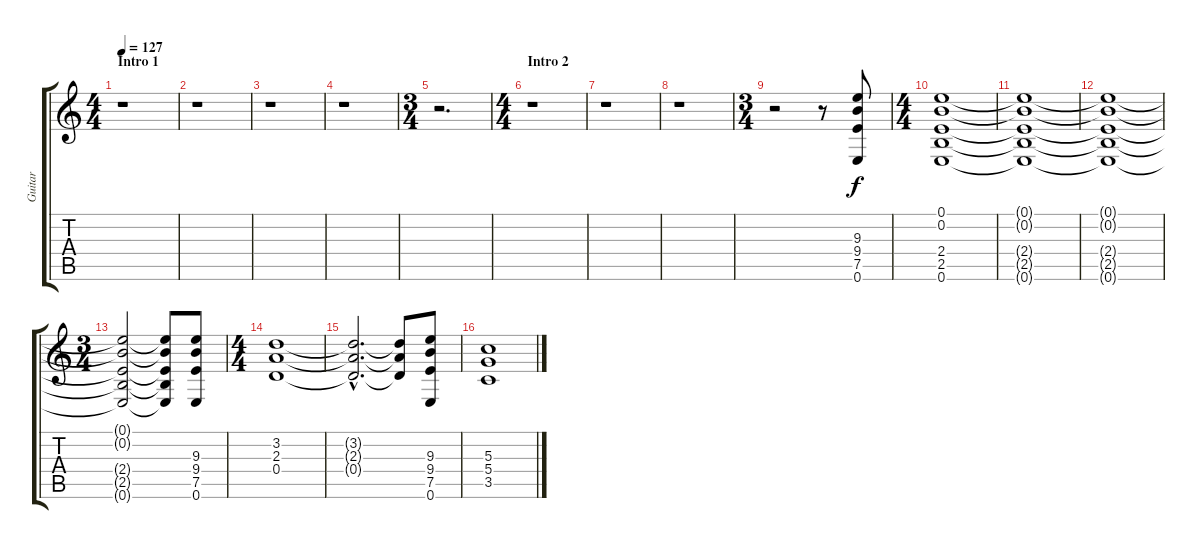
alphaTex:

\track ("Guitar " "Guitar ") {instrument distortionguitar}
\staff {score tabs}
\tuning (E4 B3 G3 D3 A2 E2) {hide}
\ts (4 4)
\section ("" "Intro 1")
\tempo 127
\clef g2
\ks c
r.1{dy f instrument distortionguitar} |
r.1 |
r.1 |
r.1 |
\ts (3 4)
r.2{d} |
\ts (4 4)
\section ("" "Intro 2")
r.1 |
r.1 |
r.1 |
\ts (3 4)
r.2 r.8 (9.3 9.4 7.5 0.6).8 |
\ts (4 4)
(0.1 0.2 2.4 2.5 0.6).1 |
(0.1{t} 0.2{t} 2.4{t} 2.5{t} 0.6{t}).1 |
(0.1{t} 0.2{t} 2.4{t} 2.5{t} 0.6{t}).1 |
\ts (3 4)
(0.1{t} 0.2{t} 2.4{t} 2.5{t} 0.6{t}).2 (0.1{t} 0.2{t} 2.4{t} 2.5{t} 0.6{t}).8 (9.3 9.4 7.5 0.6).8 |
\ts (4 4)
(3.2 2.3 0.4).1 |
(3.2{hac t} 2.3{hac t} 0.4{hac t}).2{d} (3.2{t} 2.3{t} 0.4{t}).8 (9.3 9.4 7.5 0.6).8 |
(5.3 5.4 3.5).1
